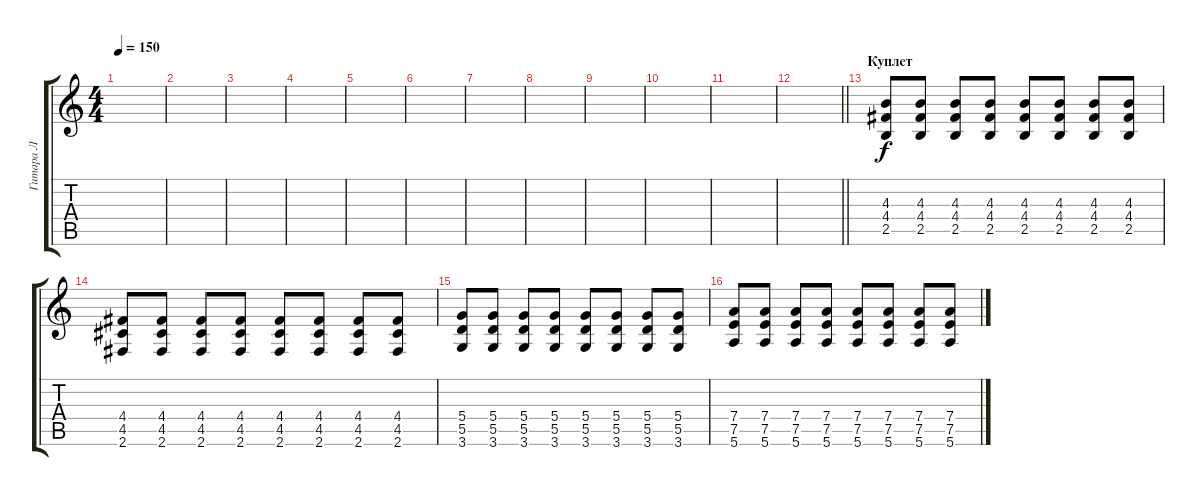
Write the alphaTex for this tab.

\track ("Гитара Л" "Гитара Л") {instrument distortionguitar}
\staff {score tabs}
\tuning (E4 B3 G3 D3 A2 E2) {hide}
\ts (4 4)
\tempo 150
\clef g2
\ks c
|
|
|
|
|
|
|
|
|
|
|
\barLineRight lightlight
|
\section ("" "Куплет")
(4.3 4.4 2.5).8{volume 12} (4.3 4.4 2.5).8 (4.3 4.4 2.5).8 (4.3 4.4 2.5).8 (4.3 4.4 2.5).8 (4.3 4.4 2.5).8 (4.3 4.4 2.5).8 (4.3 4.4 2.5).8 |
(4.4 4.5 2.6).8 (4.4 4.5 2.6).8 (4.4 4.5 2.6).8 (4.4 4.5 2.6).8 (4.4 4.5 2.6).8 (4.4 4.5 2.6).8 (4.4 4.5 2.6).8 (4.4 4.5 2.6).8 |
(5.4 5.5 3.6).8 (5.4 5.5 3.6).8 (5.4 5.5 3.6).8 (5.4 5.5 3.6).8 (5.4 5.5 3.6).8 (5.4 5.5 3.6).8 (5.4 5.5 3.6).8 (5.4 5.5 3.6).8 |
(7.4 7.5 5.6).8 (7.4 7.5 5.6).8 (7.4 7.5 5.6).8 (7.4 7.5 5.6).8 (7.4 7.5 5.6).8 (7.4 7.5 5.6).8 (7.4 7.5 5.6).8 (7.4 7.5 5.6).8
